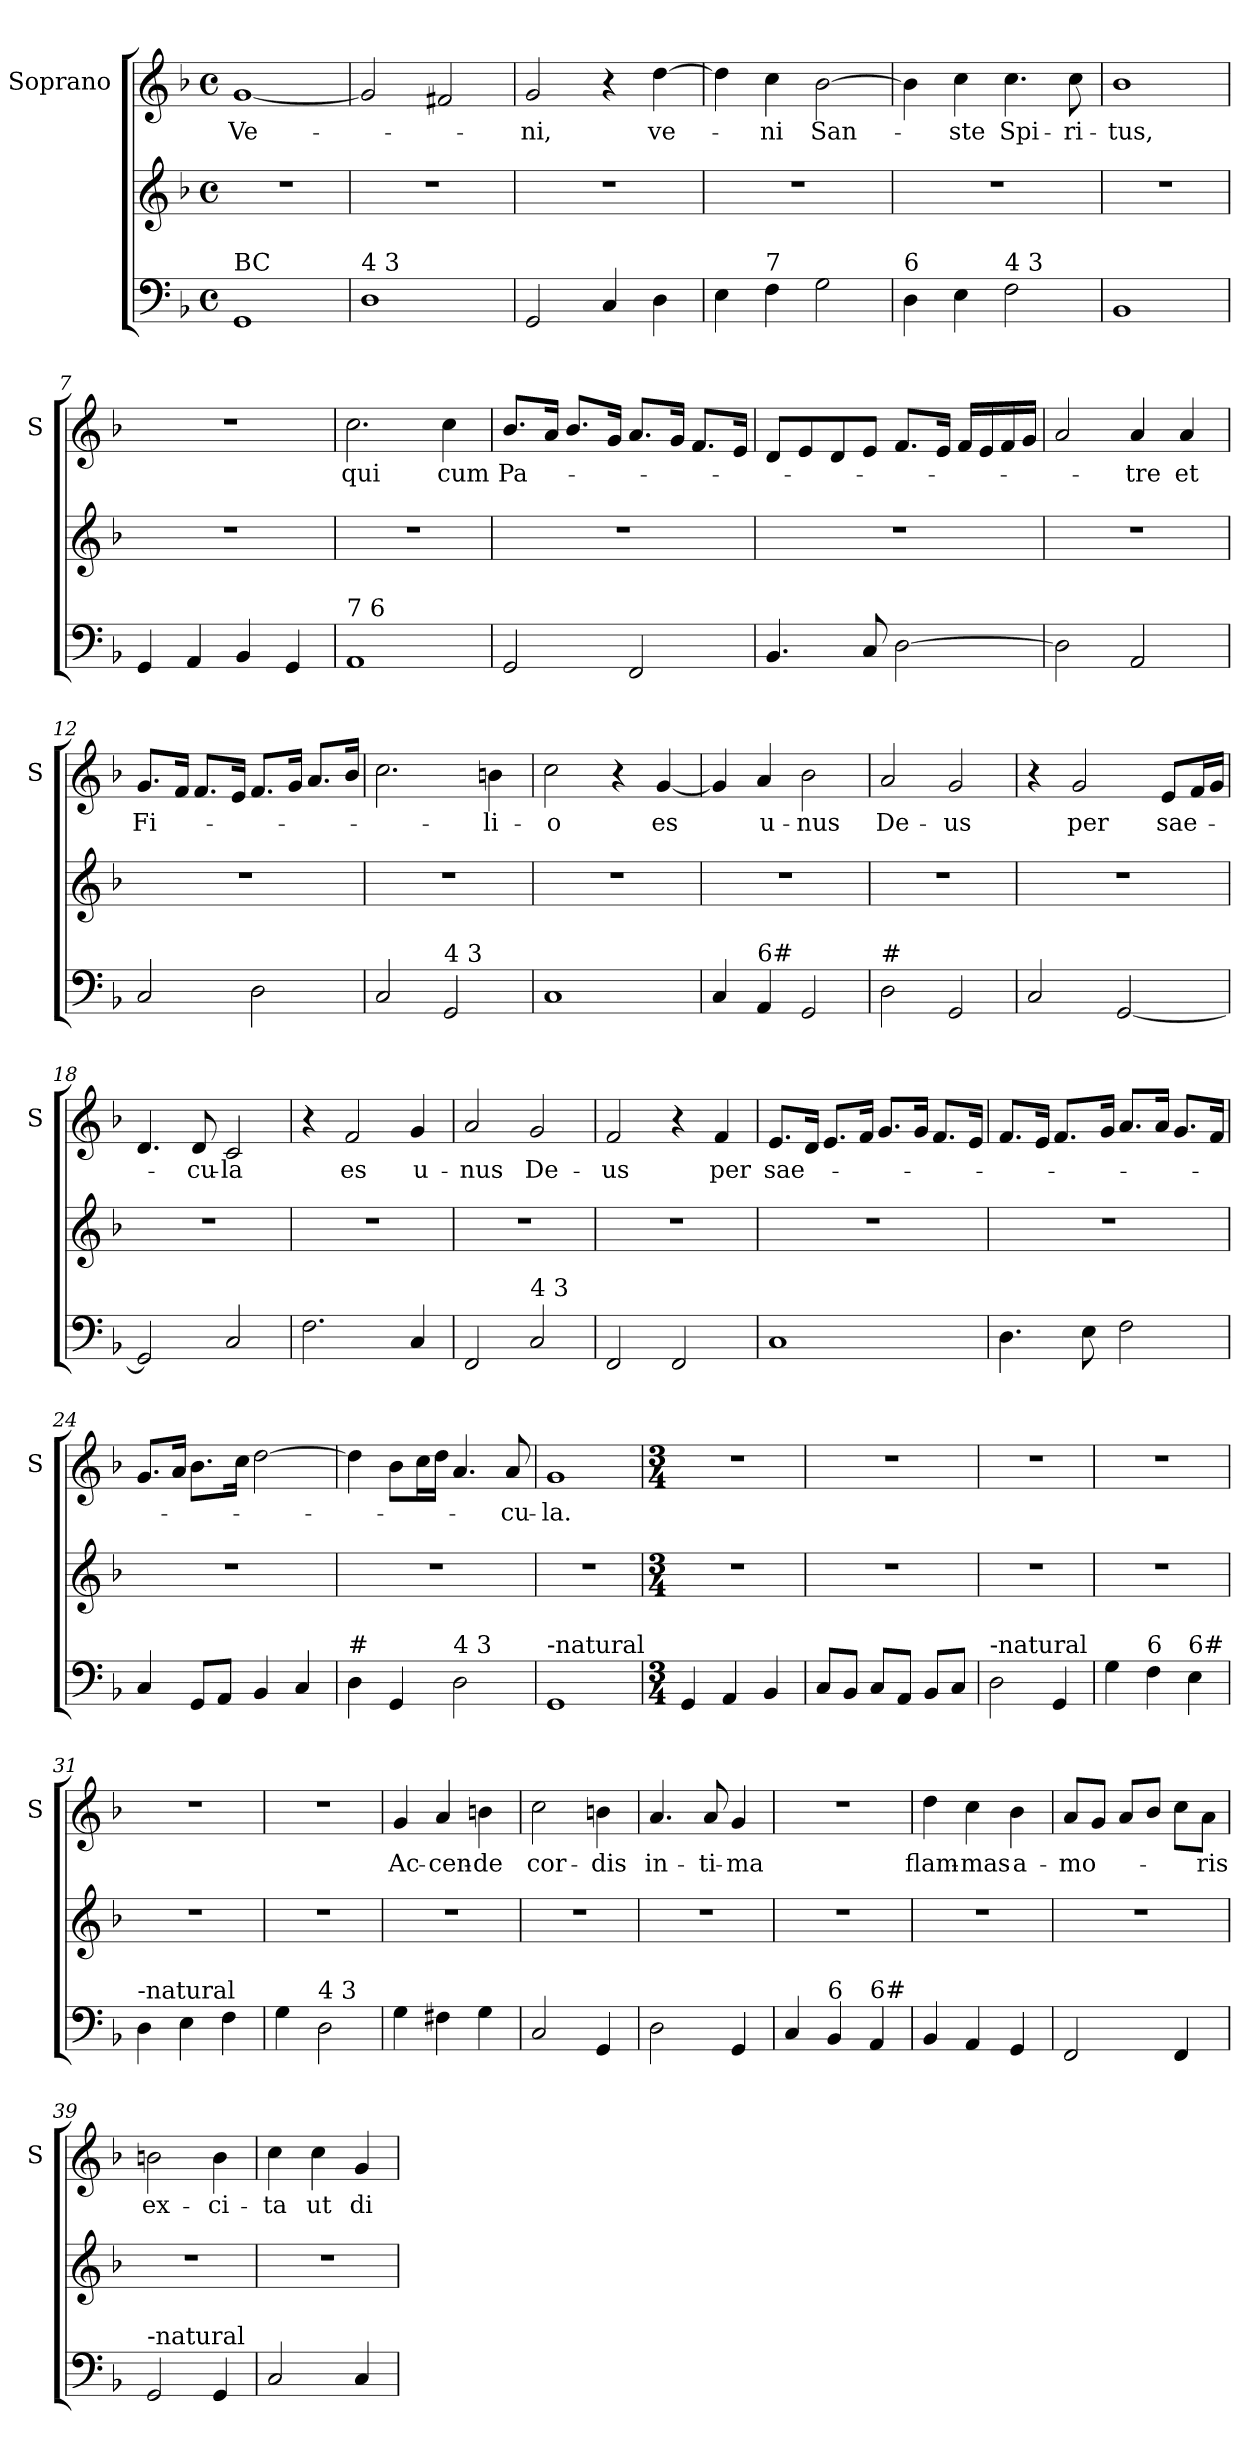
**kern	**kern	**kern	**text
*part2	*part2	*part1	*part1
*staff3	*staff2	*staff1	*staff1
*	*	*I"Soprano	*
*	*	*I'S	*
*clefF4	*clefG2	*clefG2	*
*k[b-]	*k[b-]	*k[b-]	*
*F:	*F:	*F:	*
*M4/4	*M4/4	*M4/4	*
*met(c)	*met(c)	*met(c)	*
=1	=1	=1	=1
!LO:TX:a:t=BC	!	!	!
!	!	!	!LO:LY:b
1GG	1r	[1g	Ve-
=2	=2	=2	=2
!LO:TX:a:t=4 3	!	!	!
1D	1r	2g/]	.
.	.	2f#X/	.
=3	=3	=3	=3
!	!	!	!LO:LY:b
2GG/	1r	2g/	-ni,
4C/	.	4r	.
!	!	!	!LO:LY:b
4D\	.	[4dd\	ve-
=4	=4	=4	=4
4E\	1r	4dd\]	.
!LO:TX:a:t=7	!	!	!
!	!	!	!LO:LY:b
4F\	.	4cc\	-ni
!	!	!	!LO:LY:b
2G\	.	[2b-\	San-
=5	=5	=5	=5
!LO:TX:a:t=6	!	!	!
4D\	1r	4b-\]	.
!	!	!	!LO:LY:b
4E\	.	4cc\	-ste
!LO:TX:a:t=4 3	!	!	!
!	!	!	!LO:LY:b
2F\	.	4.cc\	Spi-
!	!	!	!LO:LY:b
.	.	8cc\	-ri-
=6	=6	=6	=6
!	!	!	!LO:LY:b
1BB-	1r	1b-	-tus,
!!LO:LB:g=z
=7	=7	=7	=7
4GG/	1r	1r	.
4AA/	.	.	.
4BB-/	.	.	.
4GG/	.	.	.
=8	=8	=8	=8
!LO:TX:a:t=7 6	!	!	!
!	!	!	!LO:LY:b
1AA	1r	2.cc\	qui
!	!	!	!LO:LY:b
.	.	4cc\	cum
=9	=9	=9	=9
!	!	!	!LO:LY:b
2GG/	1r	8.b-/L	Pa-
.	.	16a/Jk	.
.	.	8.b-/L	.
.	.	16g/Jk	.
2FF/	.	8.a/L	.
.	.	16g/Jk	.
.	.	8.f/L	.
.	.	16e/Jk	.
=10	=10	=10	=10
4.BB-/	1r	8d/L	.
.	.	8e/	.
.	.	8d/	.
8C/	.	8e/J	.
[2D\	.	8.f/L	.
.	.	16e/Jk	.
.	.	16f/LL	.
.	.	16e/	.
.	.	16f/	.
.	.	16g/JJ	.
=11	=11	=11	=11
2D\]	1r	2a/	.
!	!	!	!LO:LY:b
2AA/	.	4a/	-tre
!	!	!	!LO:LY:b
.	.	4a/	et
!!LO:LB:g=z
=12	=12	=12	=12
!	!	!	!LO:LY:b
2C/	1r	8.g/L	Fi-
.	.	16f/Jk	.
.	.	8.f/L	.
.	.	16e/Jk	.
2D\	.	8.f/L	.
.	.	16g/Jk	.
.	.	8.a/L	.
.	.	16b-/Jk	.
=13	=13	=13	=13
2C/	1r	2.cc\	.
!LO:TX:a:t=4 3	!	!	!
2GG/	.	.	.
!	!	!	!LO:LY:b
.	.	4bn\	-li-
=14	=14	=14	=14
!	!	!	!LO:LY:b
1C	1r	2cc\	-o
.	.	4r	.
!	!	!	!LO:LY:b
.	.	[4g/	es
=15	=15	=15	=15
4C/	1r	4g/]	.
!LO:TX:a:t=6#	!	!	!
!	!	!	!LO:LY:b
4AA/	.	4a/	u-
!	!	!	!LO:LY:b
2GG/	.	2b-\	-nus
=16	=16	=16	=16
!LO:TX:a:t=#	!	!	!
!	!	!	!LO:LY:b
2D\	1r	2a/	De-
!	!	!	!LO:LY:b
2GG/	.	2g/	-us
!!LO:PB:g=z
=17	=17	=17	=17
2C/	1r	4r	.
!	!	!	!LO:LY:b
.	.	2g/	per
[2GG/	.	.	.
!	!	!	!LO:LY:b
.	.	8e/L	sae-
.	.	16f/L	.
.	.	16g/JJ	.
=18	=18	=18	=18
2GG/]	1r	4.d/	.
!	!	!	!LO:LY:b
.	.	8d/	-cu-
!	!	!	!LO:LY:b
2C/	.	2c/	-la
=19	=19	=19	=19
2.F\	1r	4r	.
!	!	!	!LO:LY:b
.	.	2f/	es
!	!	!	!LO:LY:b
4C/	.	4g/	u-
=20	=20	=20	=20
!	!	!	!LO:LY:b
2FF/	1r	2a/	-nus
!LO:TX:a:t=4 3	!	!	!
!	!	!	!LO:LY:b
2C/	.	2g/	De-
=21	=21	=21	=21
!	!	!	!LO:LY:b
2FF/	1r	2f/	-us
2FF/	.	4r	.
!	!	!	!LO:LY:b
.	.	4f/	per
!!LO:LB:g=z
=22	=22	=22	=22
!	!	!	!LO:LY:b
1C	1r	8.e/L	sae-
.	.	16d/Jk	.
.	.	8.e/L	.
.	.	16f/Jk	.
.	.	8.g/L	.
.	.	16g/Jk	.
.	.	8.f/L	.
.	.	16e/Jk	.
=23	=23	=23	=23
4.D\	1r	8.f/L	.
.	.	16e/Jk	.
.	.	8.f/L	.
8E\	.	.	.
.	.	16g/Jk	.
2F\	.	8.a/L	.
.	.	16a/Jk	.
.	.	8.g/L	.
.	.	16f/Jk	.
=24	=24	=24	=24
4C/	1r	8.g/L	.
.	.	16a/Jk	.
8GG/L	.	8.b-\L	.
8AA/J	.	.	.
.	.	16cc\Jk	.
4BB-/	.	[2dd\	.
4C/	.	.	.
=25	=25	=25	=25
!LO:TX:a:t=#	!	!	!
4D\	1r	4dd\]	.
4GG/	.	8b-\L	.
.	.	16cc\L	.
.	.	16dd\JJ	.
!LO:TX:a:t=4 3	!	!	!
2D\	.	4.a/	.
!	!	!	!LO:LY:b
.	.	8a/	-cu-
!!LO:LB:g=z
=26	=26	=26	=26
!LO:TX:a:t=-natural	!	!	!
!	!	!	!LO:LY:b
1GG	1r	1g	-la.
=27	=27	=27	=27
*M3/4	*M3/4	*M3/4	*
4GG/	2.r	2.r	.
4AA/	.	.	.
4BB-/	.	.	.
=28	=28	=28	=28
8C/L	2.r	2.r	.
8BB-/J	.	.	.
8C/L	.	.	.
8AA/J	.	.	.
8BB-/L	.	.	.
8C/J	.	.	.
=29	=29	=29	=29
!LO:TX:a:t=-natural	!	!	!
2D\	2.r	2.r	.
4GG/	.	.	.
=30	=30	=30	=30
4G\	2.r	2.r	.
!LO:TX:a:t=6	!	!	!
4F\	.	.	.
!LO:TX:a:t=6#	!	!	!
4E\	.	.	.
=31	=31	=31	=31
!LO:TX:a:t=-natural	!	!	!
4D\	2.r	2.r	.
4E\	.	.	.
4F\	.	.	.
=32	=32	=32	=32
4G\	2.r	2.r	.
!LO:TX:a:t=4 3	!	!	!
2D\	.	.	.
!!LO:LB:g=z
=33	=33	=33	=33
!	!	!	!LO:LY:b
4G\	2.r	4g/	Ac-
!	!	!	!LO:LY:b
4F#X\	.	4a/	-cen-
!	!	!	!LO:LY:b
4G\	.	4bn\	-de
=34	=34	=34	=34
!	!	!	!LO:LY:b
2C/	2.r	2cc\	cor-
!	!	!	!LO:LY:b
4GG/	.	4b\	-dis
=35	=35	=35	=35
!	!	!	!LO:LY:b
2D\	2.r	4.a/	in-
!	!	!	!LO:LY:b
.	.	8a/	-ti-
!	!	!	!LO:LY:b
4GG/	.	4g/	-ma
=36	=36	=36	=36
4C/	2.r	2.r	.
!LO:TX:a:t=6	!	!	!
4BB-/	.	.	.
!LO:TX:a:t=6#	!	!	!
4AA/	.	.	.
=37	=37	=37	=37
!	!	!	!LO:LY:b
4BB-/	2.r	4dd\	flam-
!	!	!	!LO:LY:b
4AA/	.	4cc\	-mas
!	!	!	!LO:LY:b
4GG/	.	4b-\	a-
=38	=38	=38	=38
!	!	!	!LO:LY:b
2FF/	2.r	8a/L	-mo-
.	.	8g/J	.
.	.	8a/L	.
.	.	8b-/J	.
4FF/	.	8cc\L	.
!	!	!	!LO:LY:b
.	.	8a\J	-ris
=39	=39	=39	=39
!LO:TX:a:t=-natural	!	!	!
!	!	!	!LO:LY:b
2GG/	2.r	2bn\	ex-
!	!	!	!LO:LY:b
4GG/	.	4b\	-ci-
!!LO:PB:g=z
=40	=40	=40	=40
!	!	!	!LO:LY:b
2C/	2.r	4cc\	-ta
!	!	!	!LO:LY:b
.	.	4cc\	ut
!	!	!	!LO:LY:b
4C/	.	4g/	di-
=	=	=	=
*-	*-	*-	*-
